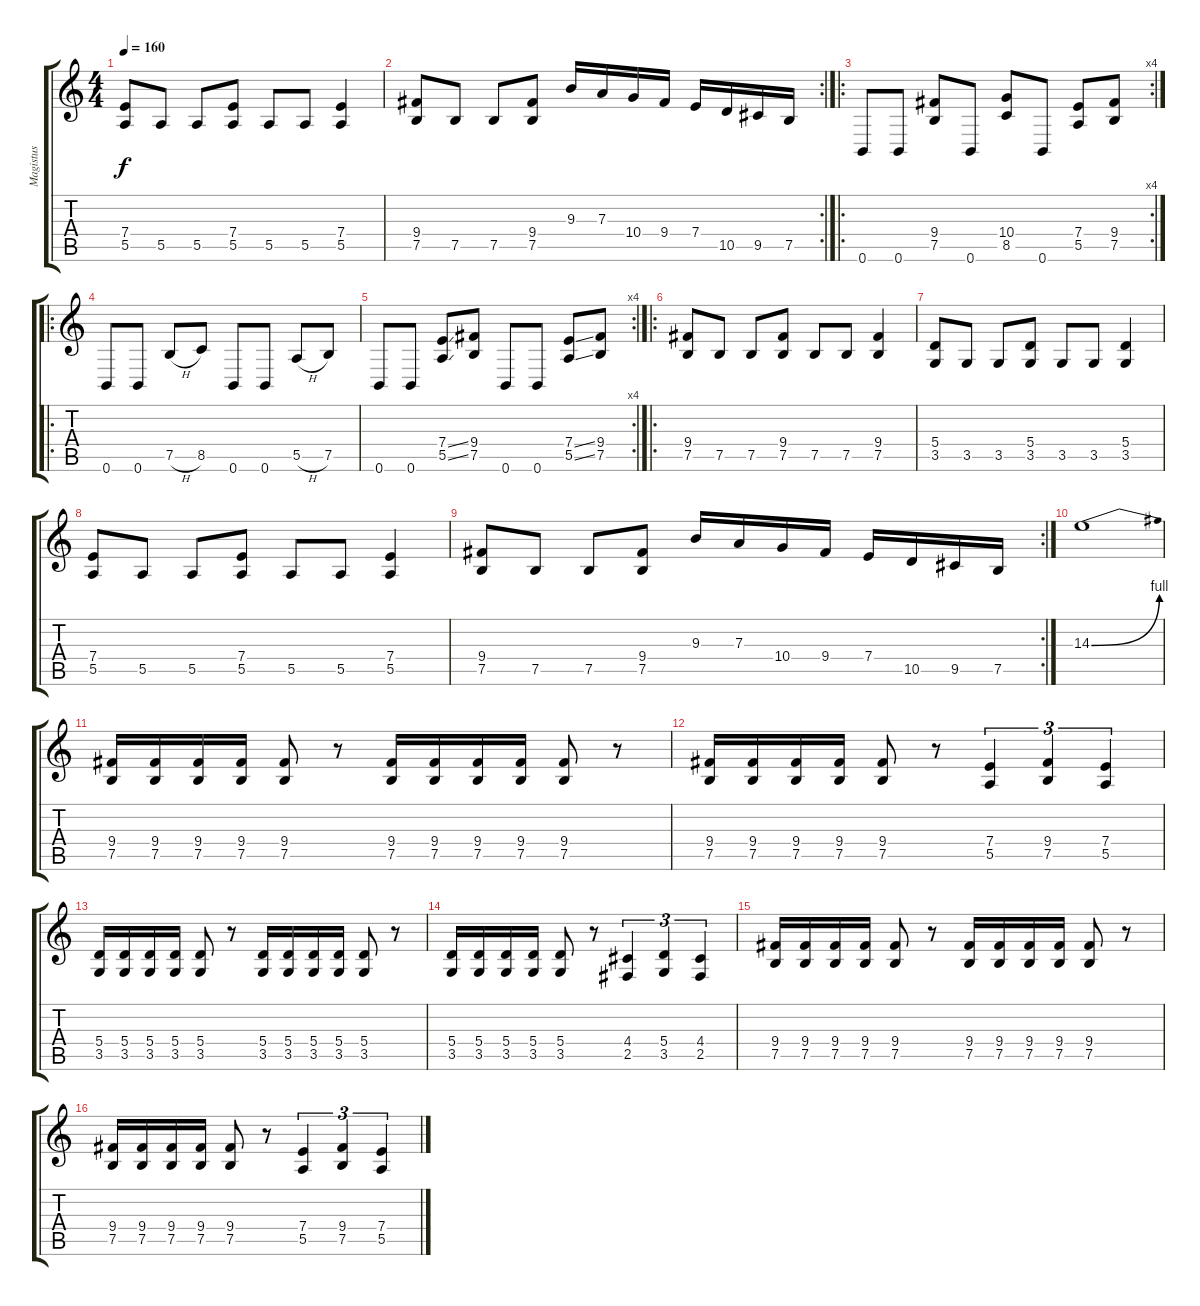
\track ("Magistus" "Magistus") {instrument distortionguitar}
\staff {score tabs}
\tuning (B3 Gb3 D3 A2 E2 B1) {hide}
\ts (4 4)
\tempo 160
\clef g2
\ks c
(7.4 5.5).8{dy f} 5.5.8 5.5.8 (7.4 5.5).8 5.5.8 5.5.8 (7.4 5.5).4 |
\rc 2
(9.4 7.5).8 7.5.8 7.5.8 (9.4 7.5).8 9.3.16 7.3.16 10.4.16 9.4.16 7.4.16 10.5.16 9.5.16 7.5.16 |
\ro
\rc 4
0.6.8 0.6.8 (9.4 7.5).8 0.6.8 (10.4 8.5).8 0.6.8 (7.4 5.5).8 (9.4 7.5).8 |
\ro
0.6.8 0.6.8 7.5{h}.8 8.5.8 0.6.8 0.6.8 5.5{h}.8 7.5.8 |
\rc 4
0.6.8 0.6.8 (7.4{ss} 5.5{ss}).8 (9.4 7.5).8 0.6.8 0.6.8 (7.4{ss} 5.5{ss}).8 (9.4 7.5).8 |
\ro
(9.4 7.5).8 7.5.8 7.5.8 (9.4 7.5).8 7.5.8 7.5.8 (9.4 7.5).4 |
(5.4 3.5).8 3.5.8 3.5.8 (5.4 3.5).8 3.5.8 3.5.8 (5.4 3.5).4 |
(7.4 5.5).8 5.5.8 5.5.8 (7.4 5.5).8 5.5.8 5.5.8 (7.4 5.5).4 |
\rc 2
(9.4 7.5).8 7.5.8 7.5.8 (9.4 7.5).8 9.3.16 7.3.16 10.4.16 9.4.16 7.4.16 10.5.16 9.5.16 7.5.16 |
14.3{be (bend 0 0 60 4)}.1{volume 16} |
(9.4 7.5).16 (9.4 7.5).16 (9.4 7.5).16 (9.4 7.5).16 (9.4 7.5).8 r.8 (9.4 7.5).16 (9.4 7.5).16 (9.4 7.5).16 (9.4 7.5).16 (9.4 7.5).8 r.8 |
(9.4 7.5).16 (9.4 7.5).16 (9.4 7.5).16 (9.4 7.5).16 (9.4 7.5).8 r.8 (7.4 5.5).4{tu (3 2)} (9.4 7.5).4{tu (3 2)} (7.4 5.5).4{tu (3 2)} |
(5.4 3.5).16 (5.4 3.5).16 (5.4 3.5).16 (5.4 3.5).16 (5.4 3.5).8 r.8 (5.4 3.5).16 (5.4 3.5).16 (5.4 3.5).16 (5.4 3.5).16 (5.4 3.5).8 r.8 |
(5.4 3.5).16 (5.4 3.5).16 (5.4 3.5).16 (5.4 3.5).16 (5.4 3.5).8 r.8 (4.4 2.5).4{tu (3 2)} (5.4 3.5).4{tu (3 2)} (4.4 2.5).4{tu (3 2)} |
(9.4 7.5).16 (9.4 7.5).16 (9.4 7.5).16 (9.4 7.5).16 (9.4 7.5).8 r.8 (9.4 7.5).16 (9.4 7.5).16 (9.4 7.5).16 (9.4 7.5).16 (9.4 7.5).8 r.8 |
(9.4 7.5).16 (9.4 7.5).16 (9.4 7.5).16 (9.4 7.5).16 (9.4 7.5).8 r.8 (7.4 5.5).4{tu (3 2)} (9.4 7.5).4{tu (3 2)} (7.4 5.5).4{tu (3 2)}
